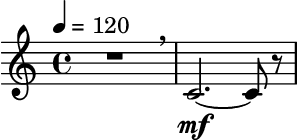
\version "2.24.2"
\language "english"
\include "lilypond-book-preamble.ly"
#(ly:set-option 'tall-page-formats 'png)
\header
{
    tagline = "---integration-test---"
}
\score
{
    % OPEN_BRACKETS:
    \new Staff
    {
        % OPEN_BRACKETS:
        \new Voice
        {
            % OPEN_BRACKETS:
            {
                % BEFORE:
                % COMMANDS:
                \tempo 4=120
                % OPENING:
                % COMMANDS:
                \time 4/4
                R1 * 1
            % CLOSE_BRACKETS:
            }
            % OPEN_BRACKETS:
            {
                % BEFORE:
                % COMMANDS:
                \breathe
                c'2.
                % AFTER:
                % ARTICULATIONS:
                \mf
                % SPANNER_STARTS:
                ~
                c'8
                r8
            % CLOSE_BRACKETS:
            }
        % CLOSE_BRACKETS:
        }
    % CLOSE_BRACKETS:
    }
}
